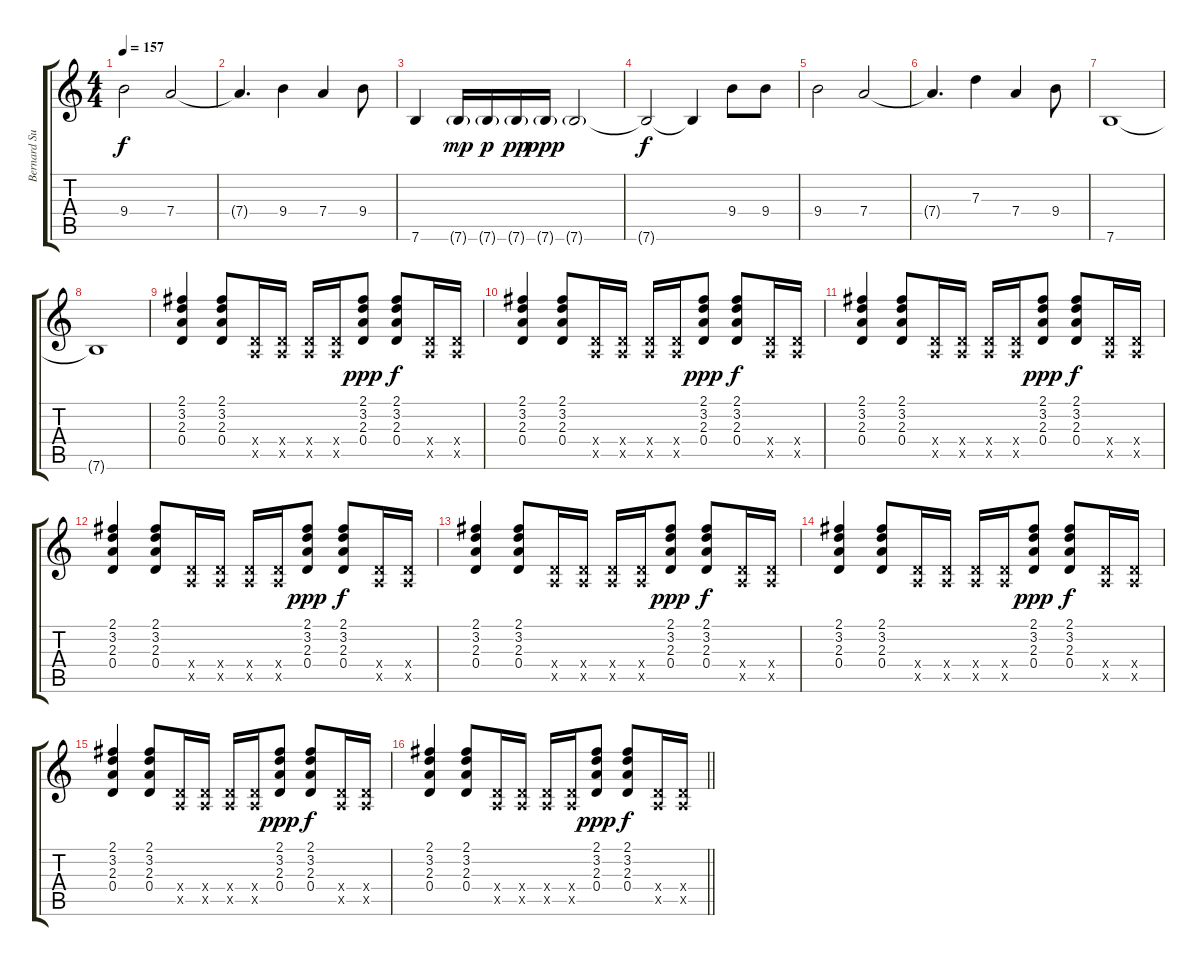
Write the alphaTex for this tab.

\track ("Bernard Sumner" "Bernard Su") {instrument overdrivenguitar}
\staff {score tabs}
\tuning (E4 B3 G3 D3 A2 E2) {hide}
\ts (4 4)
\tempo 157
\clef g2
\ks c
9.4.2{dy f} 7.4.2 |
7.4{t}.4{d} 9.4.4 7.4.4 9.4.8 |
7.6.4 7.6{g}.16{dy mp} 7.6{g}.16{dy p} 7.6{g}.16{dy pp} 7.6{g}.16{dy ppp} 7.6{g}.2 |
7.6{t}.2{dy f} 7.6{t}.4 9.4.8 9.4.8 |
9.4.2 7.4.2 |
7.4{t}.4{d} 7.3.4 7.4.4 9.4.8 |
7.6.1 |
7.6{t}.1 |
(2.1 3.2 2.3 0.4).4{instrument overdrivenguitar} (2.1 3.2 2.3 0.4).8 (0.4{x} 0.5{x}).16 (0.4{x} 0.5{x}).16 (0.4{x} 0.5{x}).16 (0.4{x} 0.5{x}).16 (2.1 3.2 2.3 0.4).8{dy ppp} (2.1 3.2 2.3 0.4).8{dy f} (0.4{x} 0.5{x}).16 (0.4{x} 0.5{x}).16 |
(2.1 3.2 2.3 0.4).4 (2.1 3.2 2.3 0.4).8 (0.4{x} 0.5{x}).16 (0.4{x} 0.5{x}).16 (0.4{x} 0.5{x}).16 (0.4{x} 0.5{x}).16 (2.1 3.2 2.3 0.4).8{dy ppp} (2.1 3.2 2.3 0.4).8{dy f} (0.4{x} 0.5{x}).16 (0.4{x} 0.5{x}).16 |
(2.1 3.2 2.3 0.4).4 (2.1 3.2 2.3 0.4).8 (0.4{x} 0.5{x}).16 (0.4{x} 0.5{x}).16 (0.4{x} 0.5{x}).16 (0.4{x} 0.5{x}).16 (2.1 3.2 2.3 0.4).8{dy ppp} (2.1 3.2 2.3 0.4).8{dy f} (0.4{x} 0.5{x}).16 (0.4{x} 0.5{x}).16 |
(2.1 3.2 2.3 0.4).4 (2.1 3.2 2.3 0.4).8 (0.4{x} 0.5{x}).16 (0.4{x} 0.5{x}).16 (0.4{x} 0.5{x}).16 (0.4{x} 0.5{x}).16 (2.1 3.2 2.3 0.4).8{dy ppp} (2.1 3.2 2.3 0.4).8{dy f} (0.4{x} 0.5{x}).16 (0.4{x} 0.5{x}).16 |
(2.1 3.2 2.3 0.4).4 (2.1 3.2 2.3 0.4).8 (0.4{x} 0.5{x}).16 (0.4{x} 0.5{x}).16 (0.4{x} 0.5{x}).16 (0.4{x} 0.5{x}).16 (2.1 3.2 2.3 0.4).8{dy ppp} (2.1 3.2 2.3 0.4).8{dy f} (0.4{x} 0.5{x}).16 (0.4{x} 0.5{x}).16 |
(2.1 3.2 2.3 0.4).4 (2.1 3.2 2.3 0.4).8 (0.4{x} 0.5{x}).16 (0.4{x} 0.5{x}).16 (0.4{x} 0.5{x}).16 (0.4{x} 0.5{x}).16 (2.1 3.2 2.3 0.4).8{dy ppp} (2.1 3.2 2.3 0.4).8{dy f} (0.4{x} 0.5{x}).16 (0.4{x} 0.5{x}).16 |
(2.1 3.2 2.3 0.4).4 (2.1 3.2 2.3 0.4).8 (0.4{x} 0.5{x}).16 (0.4{x} 0.5{x}).16 (0.4{x} 0.5{x}).16 (0.4{x} 0.5{x}).16 (2.1 3.2 2.3 0.4).8{dy ppp} (2.1 3.2 2.3 0.4).8{dy f} (0.4{x} 0.5{x}).16 (0.4{x} 0.5{x}).16 |
\barLineRight lightlight
(2.1 3.2 2.3 0.4).4 (2.1 3.2 2.3 0.4).8 (0.4{x} 0.5{x}).16 (0.4{x} 0.5{x}).16 (0.4{x} 0.5{x}).16 (0.4{x} 0.5{x}).16 (2.1 3.2 2.3 0.4).8{dy ppp} (2.1 3.2 2.3 0.4).8{dy f} (0.4{x} 0.5{x}).16 (0.4{x} 0.5{x}).16
